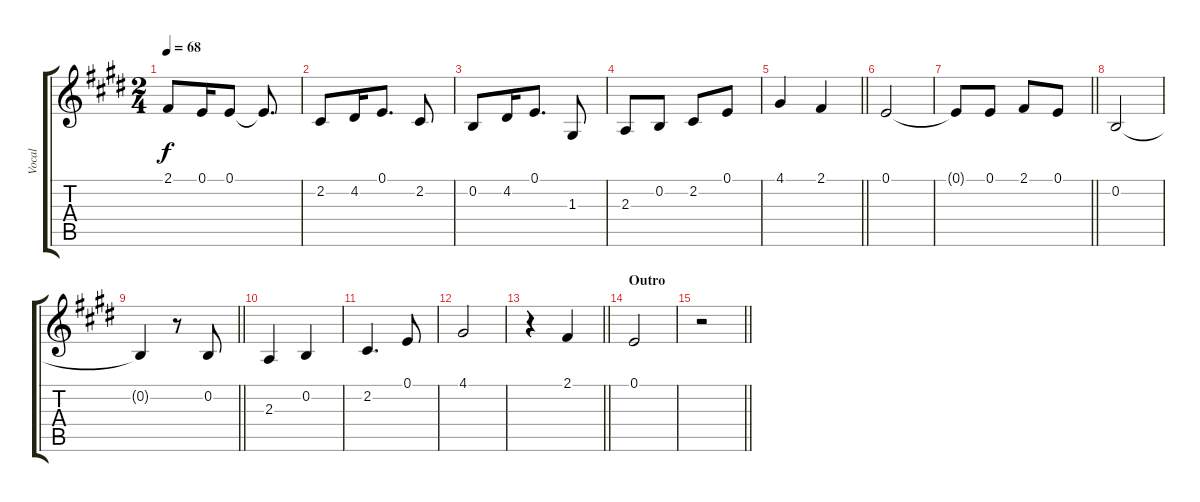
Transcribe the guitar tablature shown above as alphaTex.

\track ("Vocal" "Vocal") {instrument vibraphone}
\staff {score tabs}
\tuning (E4 B3 G3 D3 A2 E2) {hide}
\ts (2 4)
\tempo 68
\clef g2
\ks e
2.1.8{dy f} 0.1.16 0.1.8 0.1{t}.8{d} |
2.2.8 4.2.16 0.1.8{d} 2.2.8 |
0.2.8 4.2.16 0.1.8{d} 1.3.8 |
2.3.8 0.2.8 2.2.8 0.1.8 |
\barLineRight lightlight
4.1.4 2.1.4 |
\section ("" "")
0.1.2 |
\barLineRight lightlight
0.1{t}.8 0.1.8 2.1.8 0.1.8 |
0.2.2 |
\barLineRight lightlight
0.2{t}.4 r.8 0.2.8 |
2.3.4 0.2.4 |
2.2.4{d} 0.1.8 |
4.1.2 |
\barLineRight lightlight
r.4 2.1.4 |
\section ("" "Outro")
0.1.2 |
\barLineRight lightlight
r.2
